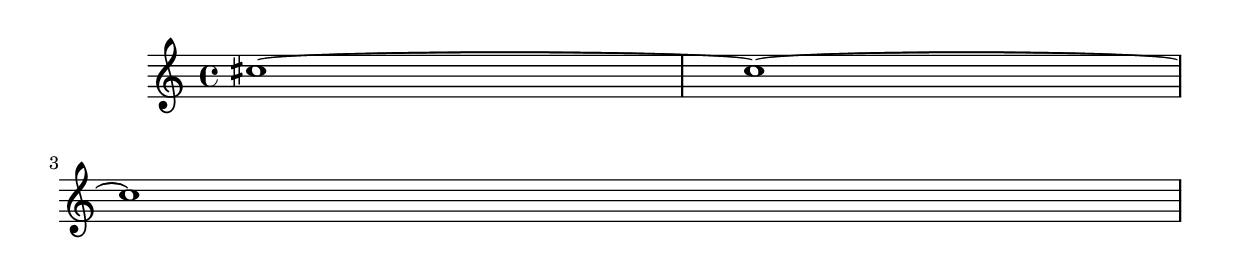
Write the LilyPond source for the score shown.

%% DO NOT EDIT this file manually; it is automatically
%% generated from LSR http://lsr.dsi.unimi.it
%% Make any changes in LSR itself, or in Documentation/snippets/new/ ,
%% and then run scripts/auxiliar/makelsr.py
%%
%% This file is in the public domain.
\version "2.17.15"

\header {
  lsrtags = "pitches"

  texidoc = "
This shows how to hide accidentals on tied notes at the start of a new
system.

"
  doctitle = "Hiding accidentals on tied notes at the start of a new system"
} % begin verbatim

\relative c'' {
  \override Accidental.hide-tied-accidental-after-break = ##t
  cis1~ cis~
  \break
  cis
}
